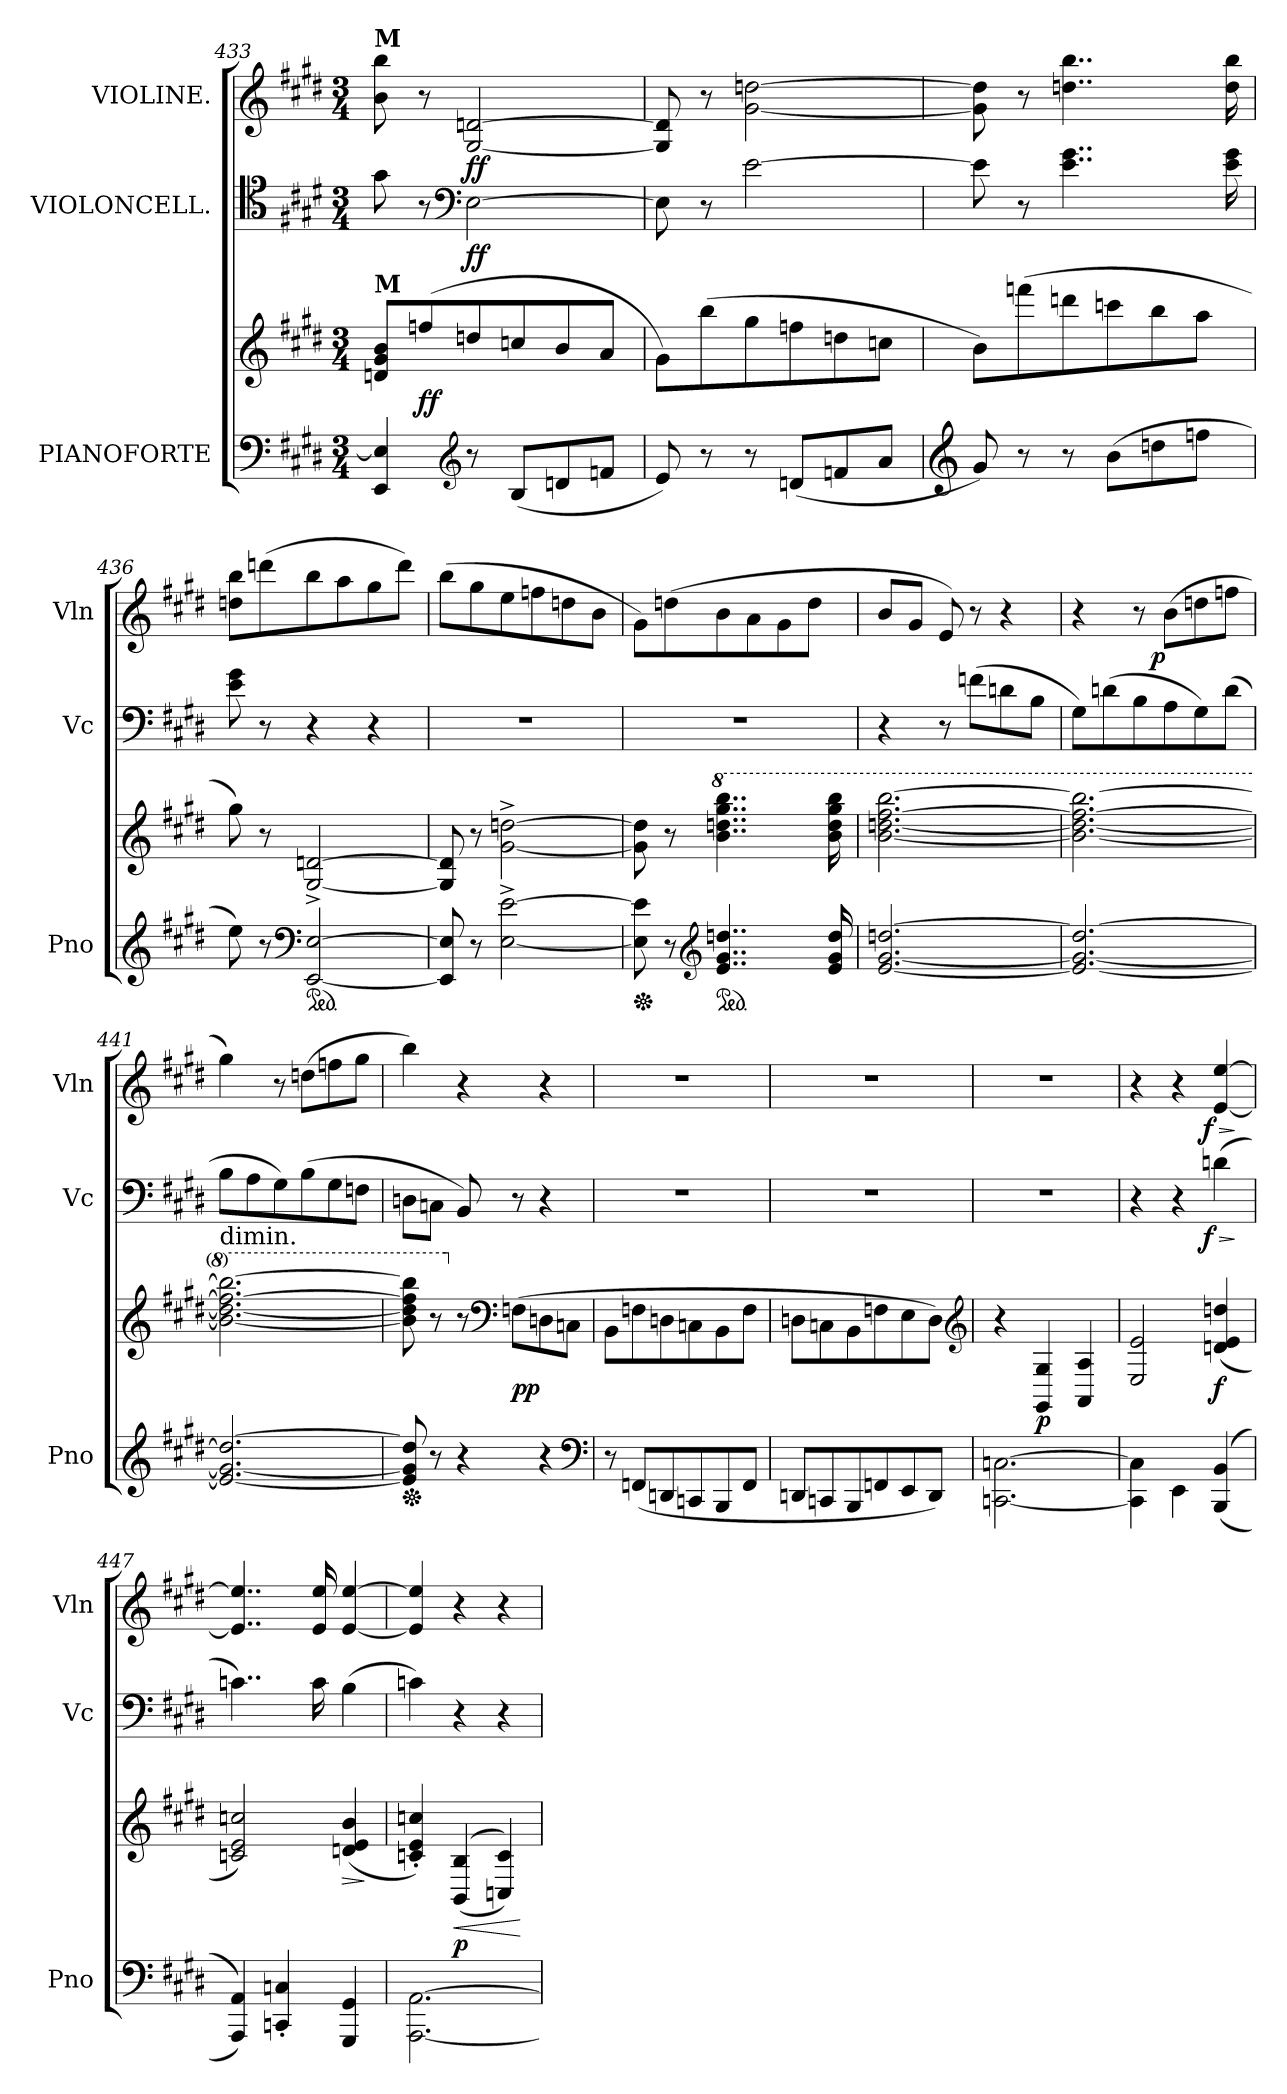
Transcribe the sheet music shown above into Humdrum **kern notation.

**kern	**kern	**dynam	**kern	**dynam	**kern	**dynam
*part3	*part3	*part3	*part2	*part2	*part1	*part1
*staff4	*staff3	*staff3/4	*staff2	*staff2	*staff1	*staff1
*I"PIANOFORTE	*	*	*I"VIOLONCELL.	*	*I"VIOLINE.	*
*I'Pno	*	*	*I'Vc	*	*I'Vln	*
*clefF4	*clefG2	*	*clefC4	*	*clefG2	*
*k[f#c#g#d#]	*k[f#c#g#d#]	*	*k[f#c#g#d#]	*	*k[f#c#g#d#]	*
*M3/4	*M3/4	*	*M3/4	*	*M3/4	*
=433	=433	=433	=433	=433	=433	=433
!	!	!	!	!	!LO:TX:a:B:t=M	!
!	!LO:TX:a:B:t=M	!	!	!	!	!
4EE/ 4E]/	8dn/ 8g#/ 8b/L	.	8g#\	.	8b\ 8bb\	.
.	(<8ffn/	ff	8r	.	8r	.
*clefG2	*	*	*clefF4	*	*	*
8r	8ddn/	.	[2E\	ff	[2G#/ [2dn/	ff
(<8B/L	8ccn/	.	.	.	.	.
8dn/	8b/	.	.	.	.	.
8fn/J	8a/J	.	.	.	.	.
=434	=434	=434	=434	=434	=434	=434
8e/)	8g#\L)	.	8E\]	.	8G#]/ 8d]/	.
8r	(8bb\	.	8r	.	8r	.
8r	8gg#\	.	[2e\	.	[2g#\ [2ddn\	.
(8dn/L	8ffn\	.	.	.	.	.
8fn/	8ddn\	.	.	.	.	.
8a/J	8ccn\J	.	.	.	.	.
=435	=435	=435	=435	=435	=435	=435
*clefG2	*	*	*	*	*	*
8g#/)	8b\L)	.	8e\]	.	8g#]\ 8dd]\	.
8r	(8fffn\	.	8r	.	8r	.
8r	8dddn\	.	4..e\ 4..g#\	.	4..ddn\ 4..bb\	.
(8b\L	8cccn\	.	.	.	.	.
8ddn\	8bb\	.	.	.	.	.
8ffn\J	8aa\J	.	.	.	.	.
.	.	.	16e\ 16g#\	.	16dd\ 16bb\	.
=436	=436	=436	=436	=436	=436	=436
8ee\)	8gg#\)	.	8e\ 8g#\	.	8ddn\ 8bb\L	.
8r	8r	.	8r	.	(8dddn\	.
*clefF4	*	*	*	*	*	*
*ped	*	*	*	*	*	*
[2EE/ [2E/	[2G#^/ [2dn^/	.	4r	.	8bb\	.
.	.	.	.	.	8aa\	.
.	.	.	4r	.	8gg#\	.
.	.	.	.	.	8ddd\J)	.
=437	=437	=437	=437	=437	=437	=437
8EE]/ 8E]/	8G#]/ 8dn]/	.	2.r	.	(8bb\L	.
8r	8r	.	.	.	8gg#\	.
[2E^\ [2e^\	[2g#^\ [2ddn^\	.	.	.	8ee\	.
.	.	.	.	.	8ffn\	.
.	.	.	.	.	8ddn\	.
.	.	.	.	.	8b\J	.
=438	=438	=438	=438	=438	=438	=438
*Xped	*	*	*	*	*	*
8E]\ 8e]\	8g#]\ 8dd]\	.	2.r	.	8g#\L)	.
8r	8r	.	.	.	(8ddn\	.
*clefG2	*	*	*	*	*	*
*	*8va	*	*	*	*	*
*ped	*	*	*	*	*	*
4..e/ 4..g#/ 4..ddn/	4..bb\ 4..dddn\ 4..ggg#\ 4..bbb\	.	.	.	8b\	.
.	.	.	.	.	8a\	.
.	.	.	.	.	8g#\	.
.	.	.	.	.	8dd\J	.
16e/ 16g#/ 16dd/	16bb\ 16ddd\ 16ggg#\ 16bbb\	.	.	.	.	.
=439	=439	=439	=439	=439	=439	=439
[2.e/ [2.g#/ [2.ddn/	[2.bb\ [2.dddn\ [2.fff#\ [2.bbb\	.	4r	.	8b/L	.
.	.	.	.	.	8g#/J	.
.	.	.	8r	.	8e/)	.
.	.	.	(8fn\L	.	8r	.
.	.	.	8dn\	.	4r	.
.	.	.	8B\J	.	.	.
=440	=440	=440	=440	=440	=440	=440
2.e_/ 2.g#_/ 2.dd_/	2.bb_\ 2.ddd_\ 2.fff#_\ 2.bbb_\	.	8G#\L)	.	4r	.
.	.	.	(8dn\	.	.	.
.	.	.	8B\	.	8r	.
!	!	!	!	!	!	!LO:DY:rj
.	.	.	8A\	.	(8b\L	p
.	.	.	8G#\)	.	8ddn\	.
.	.	.	(8d\J	.	8ffn\J	.
=441	=441	=441	=441	=441	=441	=441
!	!LO:TX:t=dimin.	!	!	!	!	!
2.e_/ 2.g#_/ 2.dd_/	2.bb_\ 2.ddd_\ 2.fff#_\ 2.bbb_\	.	8B\L	.	4gg#\)	.
.	.	.	8A\	.	.	.
.	.	.	8G#\)	.	8r	.
.	.	.	(8B\	.	(8ddn\L	.
.	.	.	8G#\	.	8ffn\	.
.	.	.	8Fn\J	.	8gg#\J	.
=442	=442	=442	=442	=442	=442	=442
*Xped	*	*	*	*	*	*
8e]/ 8g#]/ 8dd]/	8bb]\ 8ddd]\ 8fff#]\ 8bbb]\	.	8Dn\L	.	4bb\)	.
8r	8r	.	8Cn\J	.	.	.
*	*X8va	*	*	*	*	*
4r	8r	.	8BB/)	.	4r	.
*	*clefF4	*	*	*	*	*
.	(8Fn\L	pp	8r	.	.	.
4r	8Dn\	.	4r	.	4r	.
.	8Cn\J	.	.	.	.	.
*clefF4	*	*	*	*	*	*
=443	=443	=443	=443	=443	=443	=443
8r	8BB\L	.	2.r	.	2.r	.
(8FFn/L	8Fn\	.	.	.	.	.
8DDn/	8Dn\	.	.	.	.	.
8CCn/	8Cn\	.	.	.	.	.
8BBB/	8BB\	.	.	.	.	.
8FF/J	8F\J	.	.	.	.	.
=444	=444	=444	=444	=444	=444	=444
8DDn/L	8Dn\L	.	2.r	.	2.r	.
8CCn/	8Cn\	.	.	.	.	.
8BBB/	8BB\	.	.	.	.	.
8FFn/	8Fn\	.	.	.	.	.
8EE/	8E\	.	.	.	.	.
8DD/J)	8D\J)	.	.	.	.	.
*	*clefG2	*	*	*	*	*
=445	=445	=445	=445	=445	=445	=445
[2.CCn\ [2.Cn\	4r	.	2.r	.	2.r	.
.	4GG#/ 4G#/	p	.	.	.	.
.	4AA/ 4A/	.	.	.	.	.
=446	=446	=446	=446	=446	=446	=446
4CC]\ 4C]\	2E/ 2e/	.	4r	.	4r	.
4EE\	.	.	4r	.	4r	.
!	!	!	!	!LO:HP:b	!	!LO:HP:b
!	!	!	!	!LO:DY:n=1:rj	!	!LO:DY:n=1:rj
(<(>4BBB/ 4BB/	(>4dn/ 4e/ 4ddn/	f	(4dn\	> f	[4e/ [4ee/	> f
.	.	.	.	]	.	]
=447	=447	=447	=447	=447	=447	=447
4AAA/ 4AA/))	2cn/ 2e/ 2ccn/)	.	4..cn\)	.	4..e]/ 4..ee]/	.
4CCn'/ 4Cn'/	.	.	.	.	.	.
.	.	.	16c\	.	16e/ 16ee/	.
!	!	!LO:HP:b	!	!	!	!
4GGG#/ 4GG#/	(4dn/ 4e/ 4b/	>	(4B\	.	[4e/ [4ee/	.
.	.	]	.	.	.	.
=448	=448	=448	=448	=448	=448	=448
[2.AAA\ [2.AA\	4cn'/ 4e'/ 4ccn'/)	.	4cn\)	.	4e]/ 4ee]/	.
!	!	!LO:HP:b	!	!	!	!
.	(<(<4BB/ 4B/	< p	4r	.	4r	.
.	4Cn/ 4c/))	.	4r	.	4r	.
.	.	[	.	.	.	.
=	=	=	=	=	=	=
*-	*-	*-	*-	*-	*-	*-
